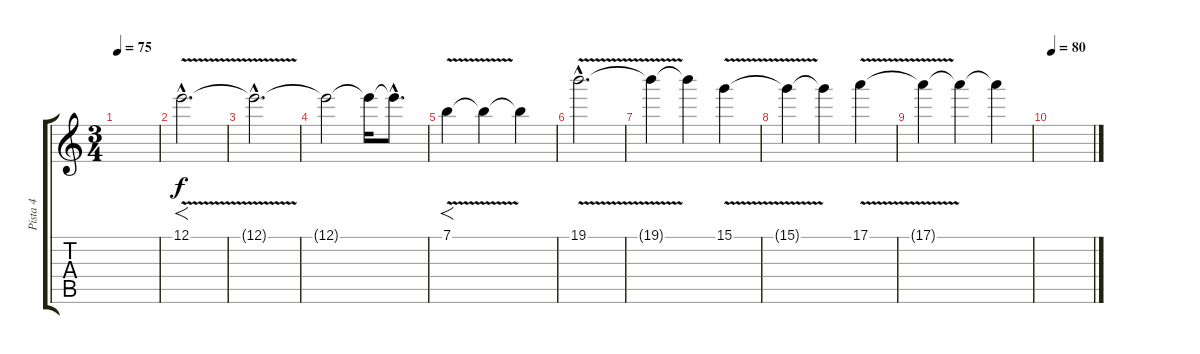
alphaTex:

\track ("Pista 4" "Pista 4") {instrument distortionguitar}
\staff {score tabs}
\tuning (E4 B3 G3 D3 A2 E2) {hide}
\ts (3 4)
\tempo 75
\clef g2
\ks c
|
12.1{v hac}.2{f d} |
12.1{hac t}.2{d} |
12.1{t}.2 12.1{t}.16 12.1{hac t}.8{d} |
7.1{v}.4{f} 7.1{t}.4 7.1{t}.4 |
19.1{v hac}.2{d} |
19.1{t}.4 19.1{t}.4 15.1{v}.4 |
15.1{t}.4 15.1{t}.4 17.1{v}.4 |
17.1{t}.4 17.1{t}.4 17.1{t}.4 |
\tempo 80
